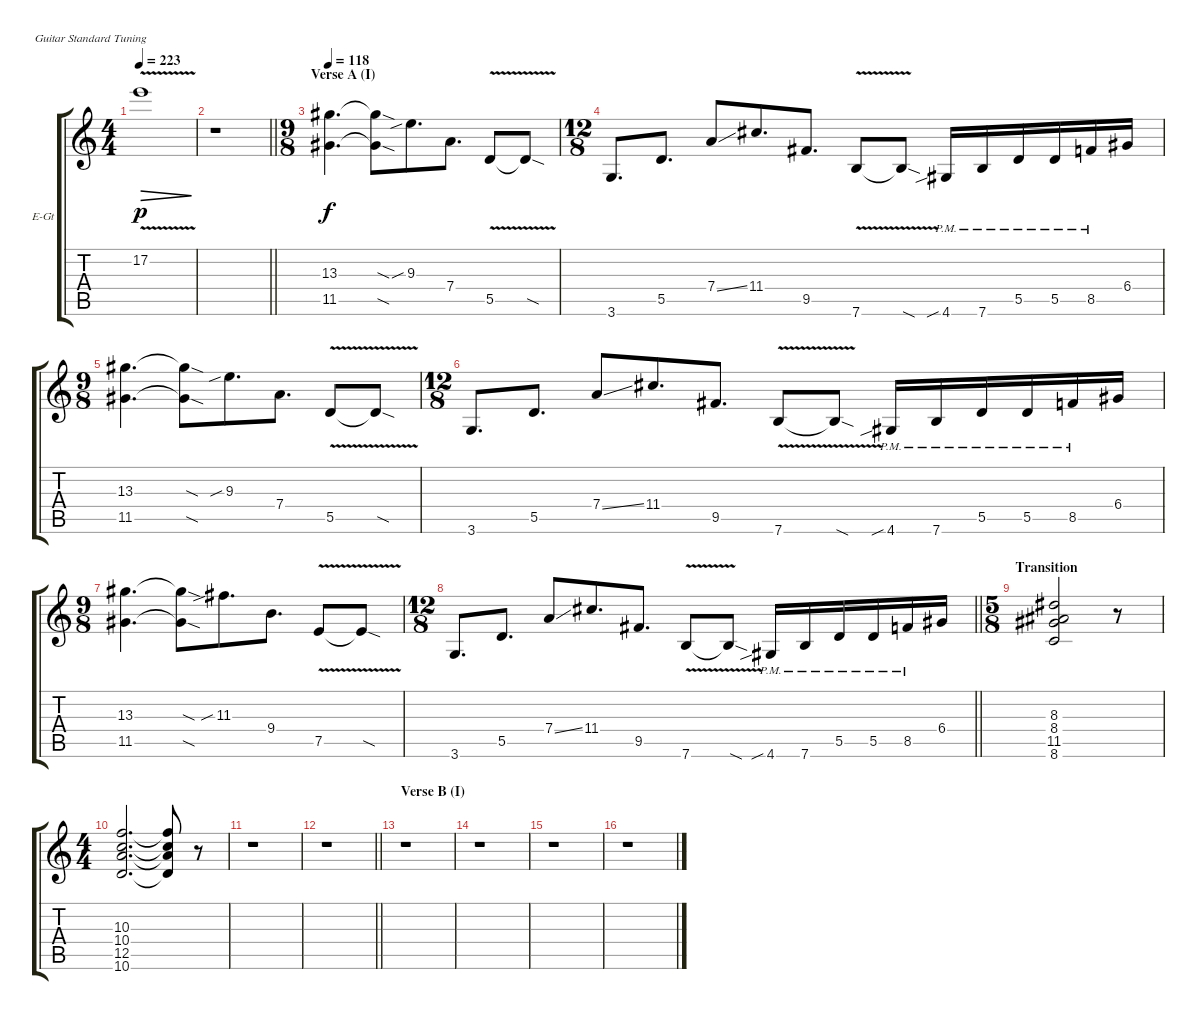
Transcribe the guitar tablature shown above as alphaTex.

\bracketExtendMode groupsimilarinstruments
\firstSystemTrackNameOrientation horizontal
\otherSystemsTrackNameOrientation horizontal
\track ("Paul Masvidal (Distortion)" "E-Gt") {instrument distortionguitar}
\staff {score tabs}
\tuning (E4 B3 G3 D3 A2 E2)
\ts (4 4)
\tempo 223
\clef g2
\ks c
17.2{v t}.1{dec dy p} |
\barLineRight lightlight
r.1 |
\ts (9 8)
\section ("" "Verse A (I)")
\tempo 118
(13.3 11.5).4{d dy f} (13.3{sod t} 11.5{sod t}).8 9.3{sib}.8{d} 7.4.8{d} 5.5{v}.8 5.5{sod t}.8 |
\ts (12 8)
3.6.8{d} 5.5.8{d} 7.4{ss}.8 11.4.8{d} 9.5.8{d} 7.6{v}.8 7.6{sod t}.8 4.6{sib pm}.16 7.6{pm}.16 5.5{pm}.16 5.5{pm}.16 8.5{pm}.16 6.4.16 |
\ts (9 8)
(13.3 11.5).4{d} (13.3{sod t} 11.5{sod t}).8 9.3{sib}.8{d} 7.4.8{d} 5.5{v}.8 5.5{sod t}.8 |
\ts (12 8)
3.6.8{d} 5.5.8{d} 7.4{ss}.8 11.4.8{d} 9.5.8{d} 7.6{v}.8 7.6{sod t}.8 4.6{sib pm}.16 7.6{pm}.16 5.5{pm}.16 5.5{pm}.16 8.5{pm}.16 6.4.16 |
\ts (9 8)
(13.3 11.5).4{d} (13.3{sod t} 11.5{sod t}).8 11.3{sib}.8{d} 9.4.8{d} 7.5{v}.8 7.5{sod t}.8 |
\ts (12 8)
\barLineRight lightlight
3.6.8{d} 5.5.8{d} 7.4{ss}.8 11.4.8{d} 9.5.8{d} 7.6{v}.8 7.6{sod t}.8 4.6{sib pm}.16 7.6{pm}.16 5.5{pm}.16 5.5{pm}.16 8.5{pm}.16 6.4.16 |
\ts (5 8)
\section ("" "Transition")
(8.3 8.4 11.5 8.6).2 r.8 |
\ts (4 4)
(10.3 10.4 12.5 10.6).2{d} (10.3{t} 10.4{t} 12.5{t} 10.6{t}).8 r.8 |
r.1 |
\barLineRight lightlight
r.1 |
\section ("" "Verse B (I)")
r.1 |
r.1 |
r.1 |
r.1
